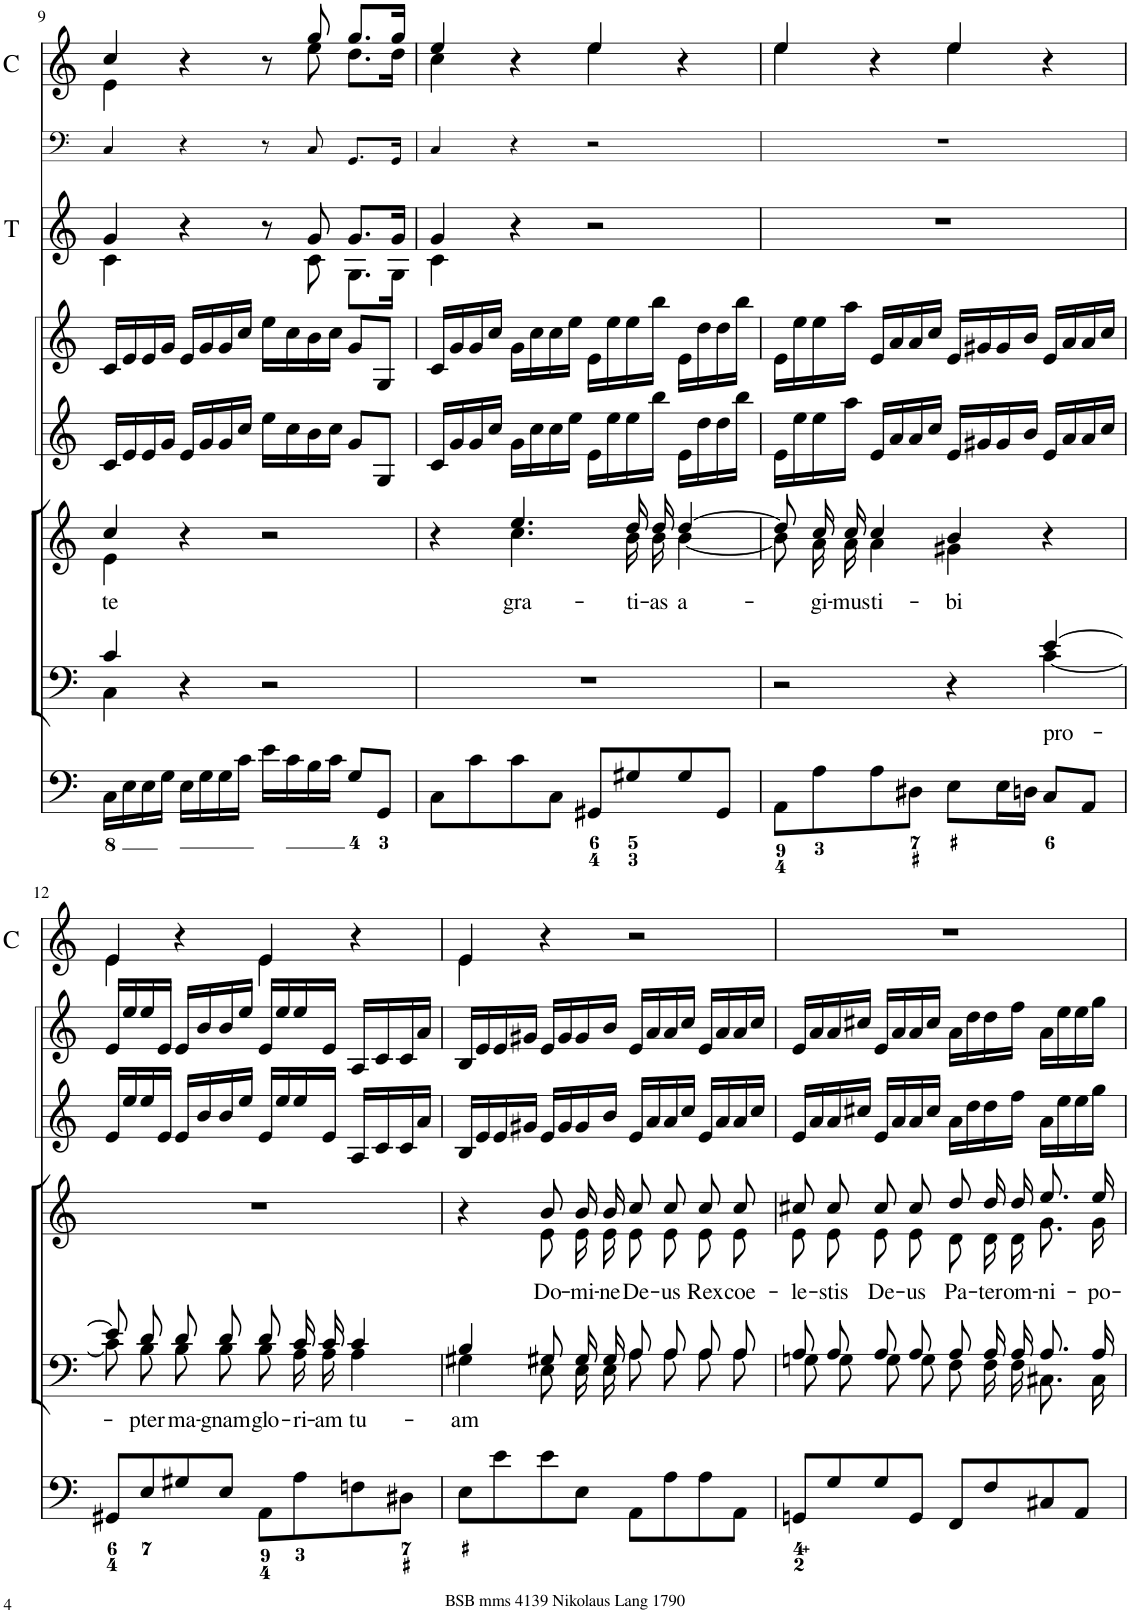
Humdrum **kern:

**kern	**kern	**text	**kern	**text	**kern	**kern	**kern	**kern	**kern
*part8	*part7	*part7	*part6	*part6	*part5	*part4	*part3	*part2	*part1
*staff8	*staff7	*staff7	*staff6	*staff6	*staff5	*staff4	*staff3	*staff2	*staff1
*I"Organ	*I"Voice	*	*I"Voice	*	*I"Violin	*I"Violini	*I"Trombe	*I"Timpani	*I"Clarini in C
*	*	*	*	*	*I'Vln	*I'Vln	*I'T	*I'Timp	*I'C
!!LO:PB:g=z
*clefF4	*clefF4	*	*clefG2	*	*clefG2	*clefG2	*clefG2	*clefF4	*clefG2
*k[]	*k[]	*	*k[]	*	*k[]	*k[]	*k[]	*k[]	*k[]
*M4/4	*M4/4	*	*M4/4	*	*M4/4	*M4/4	*M4/4	*M4/4	*M4/4
*met(c)	*met(c)	*	*met(c)	*	*met(c)	*met(c)	*met(c)	*met(c)	*met(c)
=9	=9	=9	=9	=9	=9	=9	=9	=9	=9
*	*^	*	*	*	*	*	*	*	*
!	!	!	!	!	!LO:LY:b	!	!	!	!	!
*	*	*	*	*^	*	*	*	*^	*	*^
16C\LL	4c/	4C\	.	4cc/	4e\	te	16c/LL	16c/LL	4g/	4c\	4C/	4cc/	4e\
16E\	.	.	.	.	.	.	16e/	16e/	.	.	.	.	.
16E\	.	.	.	.	.	.	16e/	16e/	.	.	.	.	.
16G\JJ	.	.	.	.	.	.	16g/JJ	16g/JJ	.	.	.	.	.
16E\LL	4r	2.ryy	.	4r	2.ryy	.	16e/LL	16e/LL	4r	4.ryy	4r	4r	4.ryy
16G\	.	.	.	.	.	.	16g/	16g/	.	.	.	.	.
16G\	.	.	.	.	.	.	16g/	16g/	.	.	.	.	.
16c\JJ	.	.	.	.	.	.	16cc/JJ	16cc/JJ	.	.	.	.	.
16e\LL	2r	.	.	2r	.	.	16ee\LL	16ee\LL	8r	.	8r	8r	.
16c\	.	.	.	.	.	.	16cc\	16cc\	.	.	.	.	.
16B\	.	.	.	.	.	.	16b\	16b\	8g/	8c\	8C/	8gg/	8ee\
16c\JJ	.	.	.	.	.	.	16cc\JJ	16cc\JJ	.	.	.	.	.
8G/L	.	.	.	.	.	.	8g/L	8g/L	8.g/L	8.G\L	8.GG/L	8.gg/L	8.dd\L
8GG/J	.	.	.	.	.	.	8G/J	8G/J	.	.	.	.	.
.	.	.	.	.	.	.	.	.	16g/Jk	16G\Jk	16GG/Jk	16gg/Jk	16dd\Jk
*	*v	*v	*	*	*	*	*	*	*	*	*	*	*
=10	=10	=10	=10	=10	=10	=10	=10	=10	=10	=10	=10	=10
8C\L	1r	.	4r	4ryy	.	16c/LL	16c/LL	4g/	4c\	4C/	4ee/	4cc\
.	.	.	.	.	.	16g/	16g/	.	.	.	.	.
8c\	.	.	.	.	.	16g/	16g/	.	.	.	.	.
.	.	.	.	.	.	16cc/JJ	16cc/JJ	.	.	.	.	.
!	!	!	!	!	!LO:LY:b	!	!	!	!	!	!	!
8c\	.	.	4.ee/	4.cc\	gra-	16g\LL	16g\LL	4r	2.ryy	4r	4r	4ryy
.	.	.	.	.	.	16cc\	16cc\	.	.	.	.	.
8C\J	.	.	.	.	.	16cc\	16cc\	.	.	.	.	.
.	.	.	.	.	.	16ee\JJ	16ee\JJ	.	.	.	.	.
8GG#X/L	.	.	.	.	.	16e\LL	16e\LL	2r	.	2r	4ee/	4ee\
.	.	.	.	.	.	16ee\	16ee\	.	.	.	.	.
!	!	!	!	!	!LO:LY:b	!	!	!	!	!	!	!
8G#X/	.	.	16dd/LL	16b\LL	-ti-	16ee\	16ee\	.	.	.	.	.
!	!	!	!	!	!LO:LY:b	!	!	!	!	!	!	!
.	.	.	16dd/JJ	16b\JJ	-as	16bb\JJ	16bb\JJ	.	.	.	.	.
!	!	!	!	!	!LO:LY:b	!	!	!	!	!	!	!
8G#/	.	.	[4dd/	[4b\	a-	16e\LL	16e\LL	.	.	.	4r	4ryy
.	.	.	.	.	.	16dd\	16dd\	.	.	.	.	.
8GG#/J	.	.	.	.	.	16dd\	16dd\	.	.	.	.	.
.	.	.	.	.	.	16bb\JJ	16bb\JJ	.	.	.	.	.
*	*	*	*	*	*	*	*	*v	*v	*	*	*
=11	=11	=11	=11	=11	=11	=11	=11	=11	=11	=11	=11
*	*^	*	*	*	*	*	*	*	*	*	*
8AA\L	2r	2.ryy	.	8dd/L]	8b\L]	.	16e\LL	16e\LL	1r	1r	4ee/	4ee\
.	.	.	.	.	.	.	16ee\	16ee\	.	.	.	.
!	!	!	!	!	!	!LO:LY:b	!	!	!	!	!	!
8A\	.	.	.	16cc/L	16a\L	-gi-	16ee\	16ee\	.	.	.	.
!	!	!	!	!	!	!LO:LY:b	!	!	!	!	!	!
.	.	.	.	16cc/JJ	16a\JJ	-mus	16aa\JJ	16aa\JJ	.	.	.	.
!	!	!	!	!	!	!LO:LY:b	!	!	!	!	!	!
8A\	.	.	.	4cc/	4a\	ti-	16e/LL	16e/LL	.	.	4r	4ryy
.	.	.	.	.	.	.	16a/	16a/	.	.	.	.
8D#X\J	.	.	.	.	.	.	16a/	16a/	.	.	.	.
.	.	.	.	.	.	.	16cc/JJ	16cc/JJ	.	.	.	.
!	!	!	!	!	!	!LO:LY:b	!	!	!	!	!	!
8E\L	4r	.	.	4b/	4g#X\	-bi	16e/LL	16e/LL	.	.	4ee/	4ee\
.	.	.	.	.	.	.	16g#X/	16g#X/	.	.	.	.
16E\L	.	.	.	.	.	.	16g#/	16g#/	.	.	.	.
16Dn\JJ	.	.	.	.	.	.	16b/JJ	16b/JJ	.	.	.	.
!	!	!	!LO:LY:b	!	!	!	!	!	!	!	!	!
8C/L	[4e/	[4c\	pro-	4r	4ryy	.	16e/LL	16e/LL	.	.	4r	4ryy
.	.	.	.	.	.	.	16a/	16a/	.	.	.	.
8AA/J	.	.	.	.	.	.	16a/	16a/	.	.	.	.
.	.	.	.	.	.	.	16cc/JJ	16cc/JJ	.	.	.	.
*	*	*	*	*v	*v	*	*	*	*	*	*	*
!!LO:LB:g=z	!!
=12	=12	=12	=12	=12	=12	=12	=12	=12	=12	=12	=12
8GG#X/L	8e/L]	8c\L]	.	1r	.	16e/LL	16e/LL	1r	1r	4e/	4e\
.	.	.	.	.	.	16ee/	16ee/	.	.	.	.
!	!	!	!LO:LY:b	!	!	!	!	!	!	!	!
8E/	8d/J	8B\J	-pter	.	.	16ee/	16ee/	.	.	.	.
.	.	.	.	.	.	16e/JJ	16e/JJ	.	.	.	.
!	!	!	!LO:LY:b	!	!	!	!	!	!	!	!
8G#X/	8d/L	8B\L	ma-	.	.	16e/LL	16e/LL	.	.	4r	4ryy
.	.	.	.	.	.	16b/	16b/	.	.	.	.
!	!	!	!LO:LY:b	!	!	!	!	!	!	!	!
8E/J	8d/J	8B\J	-gnam	.	.	16b/	16b/	.	.	.	.
.	.	.	.	.	.	16ee/JJ	16ee/JJ	.	.	.	.
!	!	!	!LO:LY:b	!	!	!	!	!	!	!	!
8AA\L	8d/L	8B\L	glo-	.	.	16e/LL	16e/LL	.	.	4e/	4e\
.	.	.	.	.	.	16ee/	16ee/	.	.	.	.
!	!	!	!LO:LY:b	!	!	!	!	!	!	!	!
8A\	16c/L	16A\L	-ri-	.	.	16ee/	16ee/	.	.	.	.
!	!	!	!LO:LY:b	!	!	!	!	!	!	!	!
.	16c/JJ	16A\JJ	-am	.	.	16e/JJ	16e/JJ	.	.	.	.
!	!	!	!LO:LY:b	!	!	!	!	!	!	!	!
8Fn\	4c/	4A\	tu-	.	.	16A/LL	16A/LL	.	.	4r	4ryy
.	.	.	.	.	.	16c/	16c/	.	.	.	.
8D#X\J	.	.	.	.	.	16c/	16c/	.	.	.	.
.	.	.	.	.	.	16a/JJ	16a/JJ	.	.	.	.
=13	=13	=13	=13	=13	=13	=13	=13	=13	=13	=13	=13
!	!	!	!LO:LY:b	!	!	!	!	!	!	!	!
*	*	*	*	*^	*	*	*	*	*	*	*
8E\L	4B/	4G#X\	-am	4r	4ryy	.	16B/LL	16B/LL	1r	1r	4e/	4e\
.	.	.	.	.	.	.	16e/	16e/	.	.	.	.
8e\	.	.	.	.	.	.	16e/	16e/	.	.	.	.
.	.	.	.	.	.	.	16g#X/JJ	16g#X/JJ	.	.	.	.
!	!	!	!	!	!	!LO:LY:b	!	!	!	!	!	!
8e\	8G#X/L	8E\L	.	8b/L	8e\L	Do-	16e/LL	16e/LL	.	.	4r	2.ryy
.	.	.	.	.	.	.	16g#/	16g#/	.	.	.	.
!	!	!	!	!	!	!LO:LY:b	!	!	!	!	!	!
8E\J	16G#/L	16E\L	.	16b/L	16e\L	-mi-	16g#/	16g#/	.	.	.	.
!	!	!	!	!	!	!LO:LY:b	!	!	!	!	!	!
.	16G#/JJ	16E\JJ	.	16b/JJ	16e\JJ	-ne	16b/JJ	16b/JJ	.	.	.	.
!	!	!	!	!	!	!LO:LY:b	!	!	!	!	!	!
8AA\L	8A/L	8A\L	.	8cc/L	8e\L	De-	16e/LL	16e/LL	.	.	2r	.
.	.	.	.	.	.	.	16a/	16a/	.	.	.	.
!	!	!	!	!	!	!LO:LY:b	!	!	!	!	!	!
8A\	8A/J	8A\J	.	8cc/J	8e\J	-us	16a/	16a/	.	.	.	.
.	.	.	.	.	.	.	16cc/JJ	16cc/JJ	.	.	.	.
!	!	!	!	!	!	!LO:LY:b	!	!	!	!	!	!
8A\	8A/L	8A\L	.	8cc/L	8e\L	Rex	16e/LL	16e/LL	.	.	.	.
.	.	.	.	.	.	.	16a/	16a/	.	.	.	.
!	!	!	!	!	!	!LO:LY:b	!	!	!	!	!	!
8AA\J	8A/J	8A\J	.	8cc/J	8e\J	coe-	16a/	16a/	.	.	.	.
.	.	.	.	.	.	.	16cc/JJ	16cc/JJ	.	.	.	.
*	*	*	*	*	*	*	*	*	*	*	*v	*v
=14	=14	=14	=14	=14	=14	=14	=14	=14	=14	=14	=14
!	!	!	!	!	!	!LO:LY:b	!	!	!	!	!
8GGn/L	8A/L	8Gn\L	.	8cc#X/L	8e\L	-le-	16e/LL	16e/LL	1r	1r	1r
.	.	.	.	.	.	.	16a/	16a/	.	.	.
!	!	!	!	!	!	!LO:LY:b	!	!	!	!	!
8G/	8A/J	8G\J	.	8cc#/J	8e\J	-stis	16a/	16a/	.	.	.
.	.	.	.	.	.	.	16cc#X/JJ	16cc#X/JJ	.	.	.
!	!	!	!	!	!	!LO:LY:b	!	!	!	!	!
8G/	8A/L	8G\L	.	8cc#/L	8e\L	De-	16e/LL	16e/LL	.	.	.
.	.	.	.	.	.	.	16a/	16a/	.	.	.
!	!	!	!	!	!	!LO:LY:b	!	!	!	!	!
8GG/J	8A/J	8G\J	.	8cc#/J	8e\J	-us	16a/	16a/	.	.	.
.	.	.	.	.	.	.	16cc#/JJ	16cc#/JJ	.	.	.
!	!	!	!	!	!	!LO:LY:b	!	!	!	!	!
8FF/L	8A/L	8F\L	.	8dd/L	8d\L	Pa-	16a\LL	16a\LL	.	.	.
.	.	.	.	.	.	.	16dd\	16dd\	.	.	.
!	!	!	!	!	!	!LO:LY:b	!	!	!	!	!
8F/	16A/L	16F\L	.	16dd/L	16d\L	-ter	16dd\	16dd\	.	.	.
!	!	!	!	!	!	!LO:LY:b	!	!	!	!	!
.	16A/JJ	16F\JJ	.	16dd/JJ	16d\JJ	om-	16ff\JJ	16ff\JJ	.	.	.
!	!	!	!	!	!	!LO:LY:b	!	!	!	!	!
8C#X/	8.A/L	8.C#X\L	.	8.ee/L	8.g\L	-ni-	16a\LL	16a\LL	.	.	.
.	.	.	.	.	.	.	16ee\	16ee\	.	.	.
8AA/J	.	.	.	.	.	.	16ee\	16ee\	.	.	.
!	!	!	!	!	!	!LO:LY:b	!	!	!	!	!
.	16A/Jk	16C#\Jk	.	16ee/Jk	16g\Jk	-po-	16gg\JJ	16gg\JJ	.	.	.
*	*v	*v	*	*	*	*	*	*	*	*	*
*	*	*	*v	*v	*	*	*	*	*	*
=	=	=	=	=	=	=	=	=	=
*-	*-	*-	*-	*-	*-	*-	*-	*-	*-
